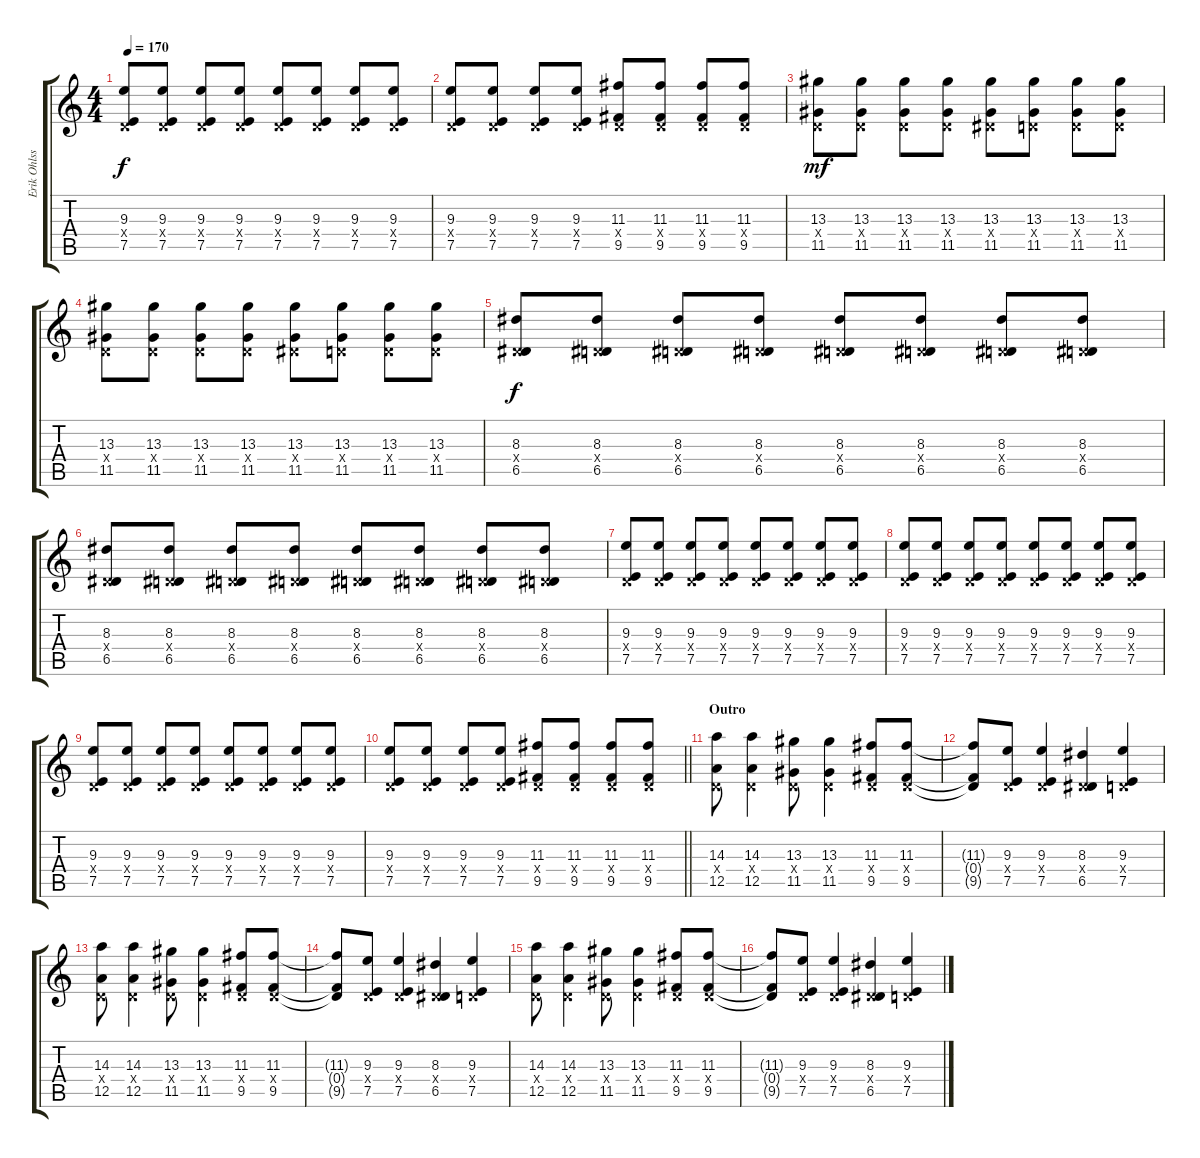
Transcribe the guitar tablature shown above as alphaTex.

\track ("Erik Ohlsson - Guitar" "Erik Ohlss") {instrument distortionguitar}
\staff {score tabs}
\tuning (E4 B3 G3 D3 A2 E2) {hide}
\ts (4 4)
\tempo 170
\clef g2
\ks c
(9.3 0.4{x} 7.5).8{dy f} (9.3 0.4{x} 7.5).8 (9.3 0.4{x} 7.5).8 (9.3 0.4{x} 7.5).8 (9.3 0.4{x} 7.5).8 (9.3 0.4{x} 7.5).8 (9.3 0.4{x} 7.5).8 (9.3 0.4{x} 7.5).8 |
(9.3 0.4{x} 7.5).8 (9.3 0.4{x} 7.5).8 (9.3 0.4{x} 7.5).8 (9.3 0.4{x} 7.5).8 (11.3 0.4{x} 9.5).8 (11.3 0.4{x} 9.5).8 (11.3 0.4{x} 9.5).8 (11.3 0.4{x} 9.5).8 |
(13.3 0.4{x} 11.5).8{dy mf} (13.3 0.4{x} 11.5).8 (13.3 0.4{x} 11.5).8 (13.3 0.4{x} 11.5).8 (13.3 1.4{x} 11.5).8 (13.3 0.4{x} 11.5).8 (13.3 0.4{x} 11.5).8 (13.3 0.4{x} 11.5).8 |
(13.3 0.4{x} 11.5).8 (13.3 0.4{x} 11.5).8 (13.3 0.4{x} 11.5).8 (13.3 0.4{x} 11.5).8 (13.3 1.4{x} 11.5).8 (13.3 0.4{x} 11.5).8 (13.3 0.4{x} 11.5).8 (13.3 0.4{x} 11.5).8 |
(8.3 0.4{x} 6.5).8{dy f} (8.3 0.4{x} 6.5).8 (8.3 0.4{x} 6.5).8 (8.3 0.4{x} 6.5).8 (8.3 0.4{x} 6.5).8 (8.3 0.4{x} 6.5).8 (8.3 0.4{x} 6.5).8 (8.3 0.4{x} 6.5).8 |
(8.3 0.4{x} 6.5).8 (8.3 0.4{x} 6.5).8 (8.3 0.4{x} 6.5).8 (8.3 0.4{x} 6.5).8 (8.3 0.4{x} 6.5).8 (8.3 0.4{x} 6.5).8 (8.3 0.4{x} 6.5).8 (8.3 0.4{x} 6.5).8 |
(9.3 0.4{x} 7.5).8 (9.3 0.4{x} 7.5).8 (9.3 0.4{x} 7.5).8 (9.3 0.4{x} 7.5).8 (9.3 0.4{x} 7.5).8 (9.3 0.4{x} 7.5).8 (9.3 0.4{x} 7.5).8 (9.3 0.4{x} 7.5).8 |
(9.3 0.4{x} 7.5).8 (9.3 0.4{x} 7.5).8 (9.3 0.4{x} 7.5).8 (9.3 0.4{x} 7.5).8 (9.3 0.4{x} 7.5).8 (9.3 0.4{x} 7.5).8 (9.3 0.4{x} 7.5).8 (9.3 0.4{x} 7.5).8 |
(9.3 0.4{x} 7.5).8 (9.3 0.4{x} 7.5).8 (9.3 0.4{x} 7.5).8 (9.3 0.4{x} 7.5).8 (9.3 0.4{x} 7.5).8 (9.3 0.4{x} 7.5).8 (9.3 0.4{x} 7.5).8 (9.3 0.4{x} 7.5).8 |
\barLineRight lightlight
(9.3 0.4{x} 7.5).8 (9.3 0.4{x} 7.5).8 (9.3 0.4{x} 7.5).8 (9.3 0.4{x} 7.5).8 (11.3 0.4{x} 9.5).8 (11.3 0.4{x} 9.5).8 (11.3 0.4{x} 9.5).8 (11.3 0.4{x} 9.5).8 |
\section ("" "Outro")
(14.3 0.4{x} 12.5).8{balance 5} (14.3 0.4{x} 12.5).4 (13.3 0.4{x} 11.5).8 (13.3 0.4{x} 11.5).4 (11.3 0.4{x} 9.5).8 (11.3 0.4{x} 9.5).8 |
(11.3{t} 0.4{t} 9.5{t}).8 (9.3 0.4{x} 7.5).8 (9.3 0.4{x} 7.5).4 (8.3 0.4{x} 6.5).4 (9.3 0.4{x} 7.5).4 |
(14.3 0.4{x} 12.5).8 (14.3 0.4{x} 12.5).4 (13.3 0.4{x} 11.5).8 (13.3 0.4{x} 11.5).4 (11.3 0.4{x} 9.5).8 (11.3 0.4{x} 9.5).8 |
(11.3{t} 0.4{t} 9.5{t}).8 (9.3 0.4{x} 7.5).8 (9.3 0.4{x} 7.5).4 (8.3 0.4{x} 6.5).4 (9.3 0.4{x} 7.5).4 |
(14.3 0.4{x} 12.5).8 (14.3 0.4{x} 12.5).4 (13.3 0.4{x} 11.5).8 (13.3 0.4{x} 11.5).4 (11.3 0.4{x} 9.5).8 (11.3 0.4{x} 9.5).8 |
(11.3{t} 0.4{t} 9.5{t}).8 (9.3 0.4{x} 7.5).8 (9.3 0.4{x} 7.5).4 (8.3 0.4{x} 6.5).4 (9.3 0.4{x} 7.5).4
